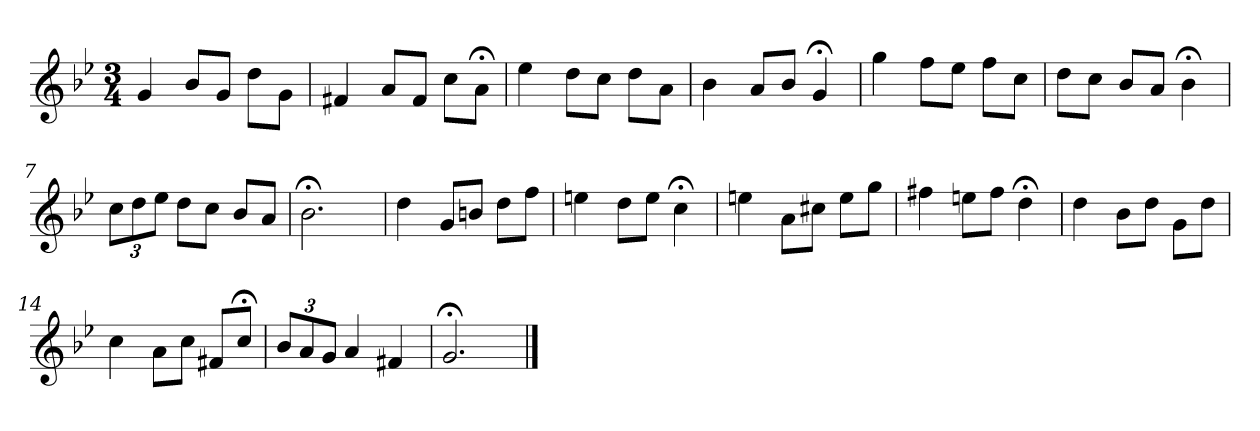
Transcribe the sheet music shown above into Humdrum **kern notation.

**kern
*part1
*staff1
*k[b-e-]
*g:
*M3/4
*MM120
=1
4g
8b-L
8gJ
8ddL
8gJ
=2
4f#X
8aL
8f#J
8ccL
8a;<J
=3
4ee-
8ddL
8ccJ
8ddL
8aJ
=4
4b-
8aL
8b-J
4g;<
=5
4gg
8ffL
8ee-J
8ffL
8ccJ
=6
8ddL
8ccJ
8b-L
8aJ
4b-;<
=7
12ccL
12dd
12ee-J
8ddL
8ccJ
8b-L
8aJ
=8
2.b-;<
=9
4dd
8gL
8bnJ
8ddL
8ffJ
=10
4een
8ddL
8eeJ
4cc;<
=11
4een
8aL
8cc#XJ
8eeL
8ggJ
=12
4ff#X
8eenL
8ff#J
4dd;<
=13
4dd
8b-L
8ddJ
8gL
8ddJ
=14
4cc
8aL
8ccJ
8f#XL
8cc;<J
=15
12b-L
12a
12gJ
4a
4f#X
=16
2.g;<
==
*-
